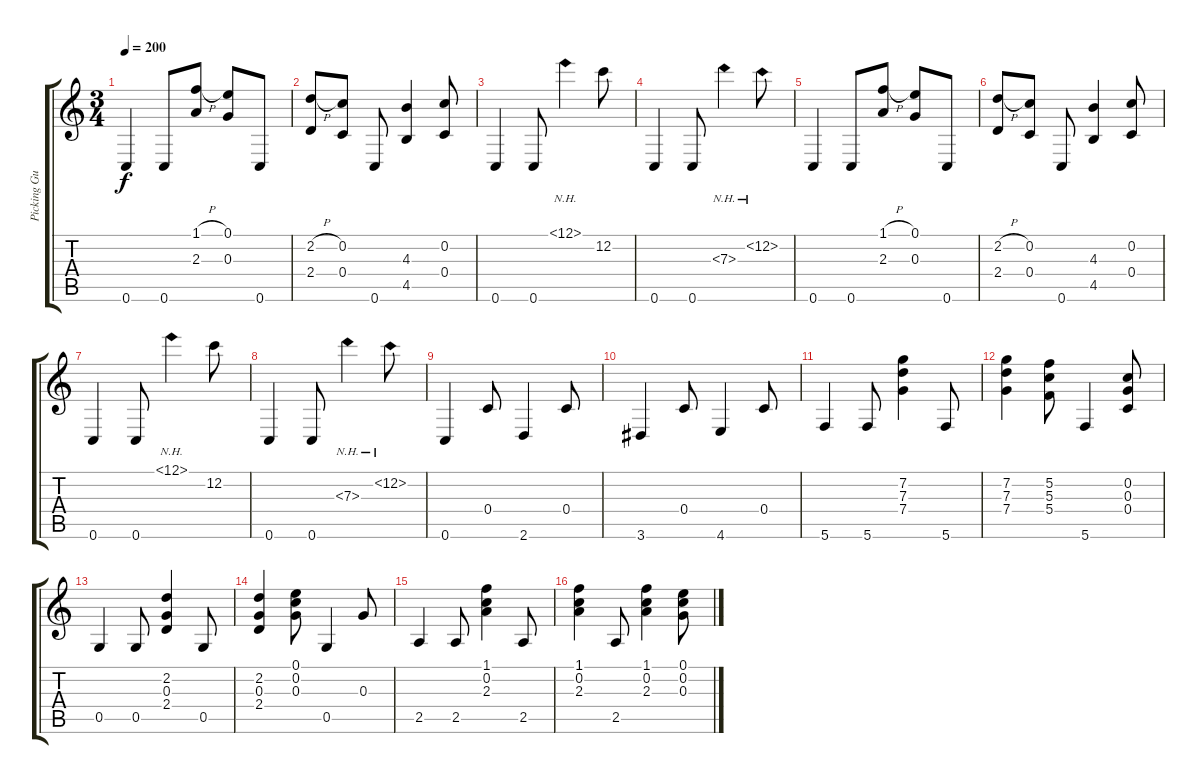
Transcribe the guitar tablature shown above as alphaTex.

\track ("Picking Guitar" "Picking Gu") {instrument acousticguitarsteel}
\staff {score tabs}
\tuning (E4 C4 G3 C3 G2 C2) {hide}
\ts (3 4)
\tempo 200
\clef g2
\ks c
0.6.4{dy f instrument acousticguitarsteel} 0.6.8 (1.1{h} 2.3).8 (0.1 0.3).8 0.6.8 |
(2.2{h} 2.4).8 (0.2 0.4).8 0.6.8 (4.3 4.5).4 (0.2 0.4).8 |
0.6.4 0.6.8 12.1{nh}.4 12.2.8 |
0.6.4 0.6.8 7.3{nh}.4 12.2{nh}.8 |
0.6.4 0.6.8 (1.1{h} 2.3).8 (0.1 0.3).8 0.6.8 |
(2.2{h} 2.4).8 (0.2 0.4).8 0.6.8 (4.3 4.5).4 (0.2 0.4).8 |
0.6.4 0.6.8 12.1{nh}.4 12.2.8 |
0.6.4 0.6.8 7.3{nh}.4 12.2{nh}.8 |
0.6.4 0.4.8 2.6.4 0.4.8 |
3.6.4 0.4.8 4.6.4 0.4.8 |
5.6.4 5.6.8 (7.2 7.3 7.4).4 5.6.8 |
(7.2 7.3 7.4).4 (5.2 5.3 5.4).8 5.6.4 (0.2 0.3 0.4).8 |
0.5.4 0.5.8 (2.2 0.3 2.4).4 0.5.8 |
(2.2 0.3 2.4).4 (0.1 0.2 0.3).8 0.5.4 0.3.8 |
2.5.4 2.5.8 (1.1 0.2 2.3).4 2.5.8 |
(1.1 0.2 2.3).4 2.5.8 (1.1 0.2 2.3).4 (0.1 0.2 0.3).8
